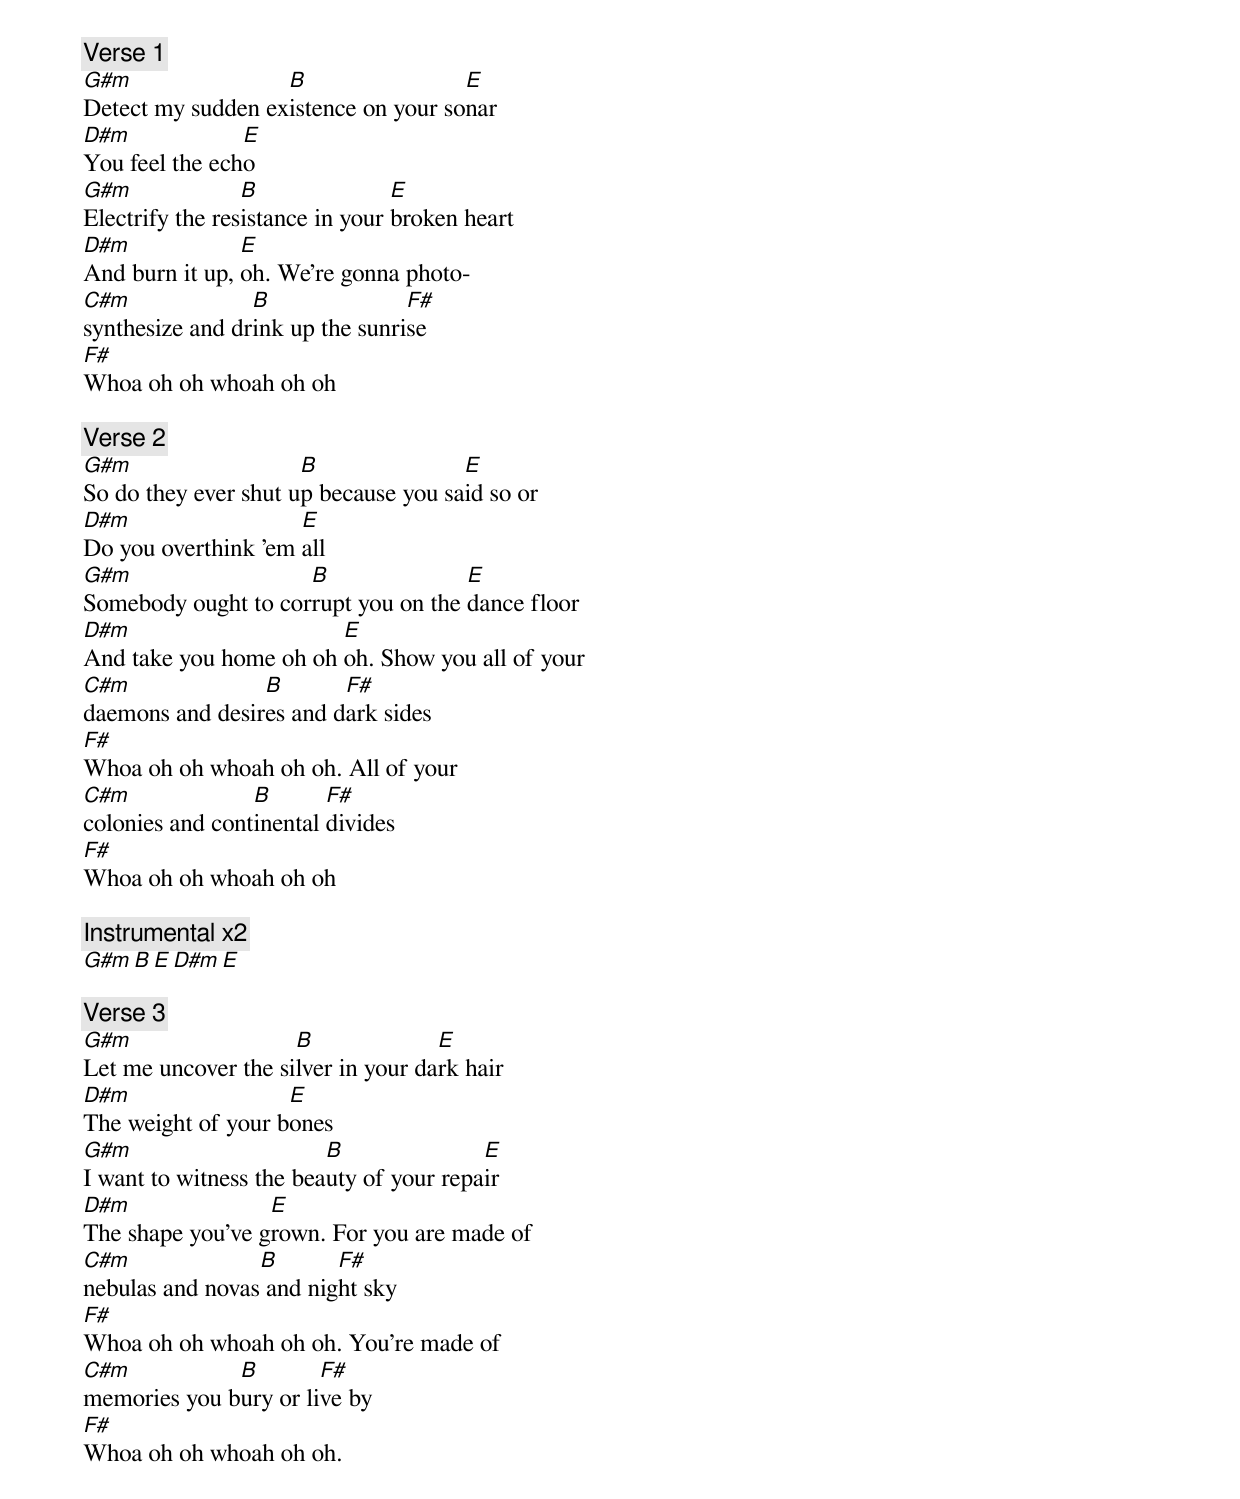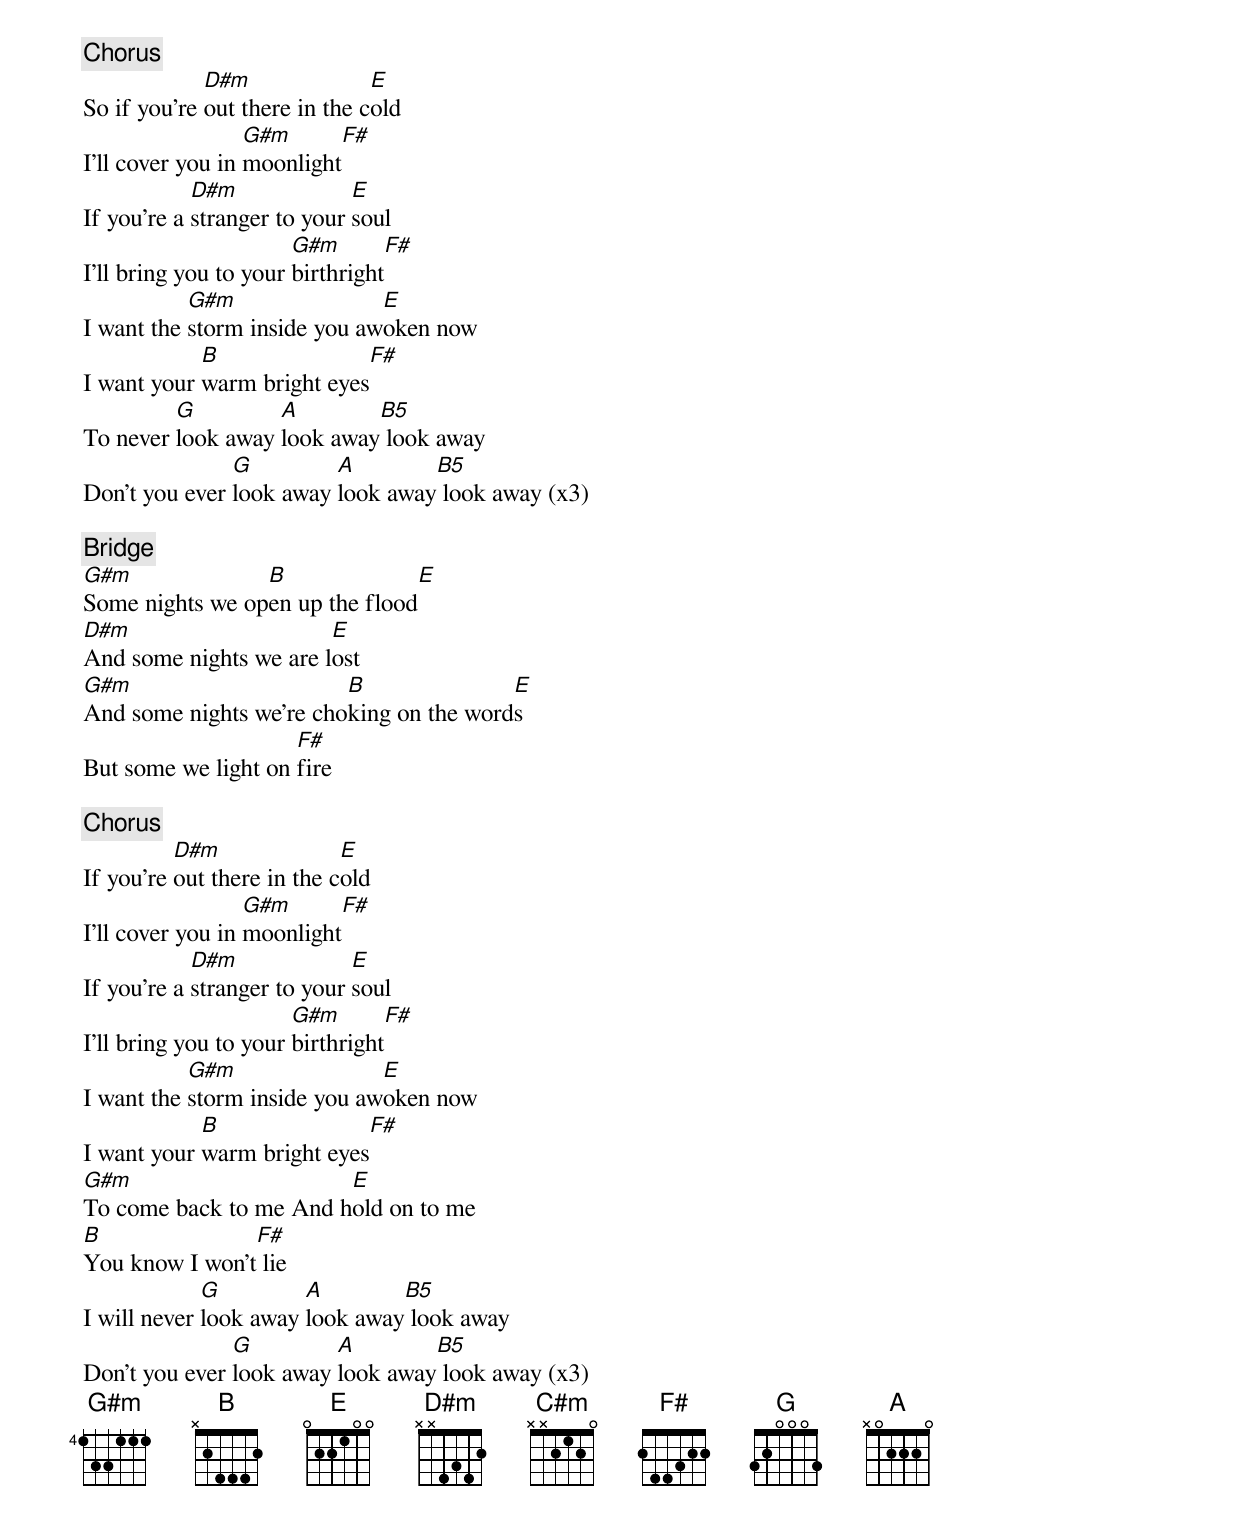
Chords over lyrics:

[Verse 1]
G#m                B                 E
Detect my sudden existence on your sonar
D#m             E
You feel the echo
G#m              B               E
Electrify the resistance in your broken heart
D#m             E
And burn it up, oh. We’re gonna photo-
C#m              B               F#
synthesize and drink up the sunrise
F#
Whoa oh oh whoah oh oh

[Verse 2]
G#m                   B               E
So do they ever shut up because you said so or
D#m                  E
Do you overthink ’em all
G#m                  B               E
Somebody ought to corrupt you on the dance floor
D#m                     E
And take you home oh oh oh. Show you all of your
C#m              B       F#
daemons and desires and dark sides
F#
Whoa oh oh whoah oh oh. All of your
C#m              B       F#
colonies and continental divides
F#
Whoa oh oh whoah oh oh

[Instrumental x2]
G#m B E D#m E

[Verse 3]
G#m                  B              E
Let me uncover the silver in your dark hair
D#m                 E
The weight of your bones
G#m                      B               E
I want to witness the beauty of your repair
D#m               E
The shape you’ve grown. For you are made of
C#m              B       F#
nebulas and novas and night sky
F#
Whoa oh oh whoah oh oh. You’re made of
C#m           B        F#
memories you bury or live by
F#
Whoa oh oh whoah oh oh.


[Chorus]
             D#m               E
So if you’re out there in the cold
                  G#m        F#
I’ll cover you in moonlight
            D#m              E
If you’re a stranger to your soul
                       G#m        F#
I’ll bring you to your birthright
           G#m                E
I want the storm inside you awoken now
            B               F#
I want your warm bright eyes
         G         A        B5
To never look away look away look away
               G         A        B5
Don’t you ever look away look away look away (x3)

[Bridge]
G#m              B               E
Some nights we open up the flood
D#m                     E
And some nights we are lost
G#m                      B               E
And some nights we’re choking on the words
                     F#
But some we light on fire

[Chorus]
          D#m               E
If you're out there in the cold
                  G#m        F#
I’ll cover you in moonlight
            D#m              E
If you’re a stranger to your soul
                       G#m        F#
I’ll bring you to your birthright
           G#m                E
I want the storm inside you awoken now
            B               F#
I want your warm bright eyes
G#m                     E
To come back to me And hold on to me
B               F#
You know I won’t lie
             G         A        B5
I will never look away look away look away
               G         A        B5
Don’t you ever look away look away look away (x3)
